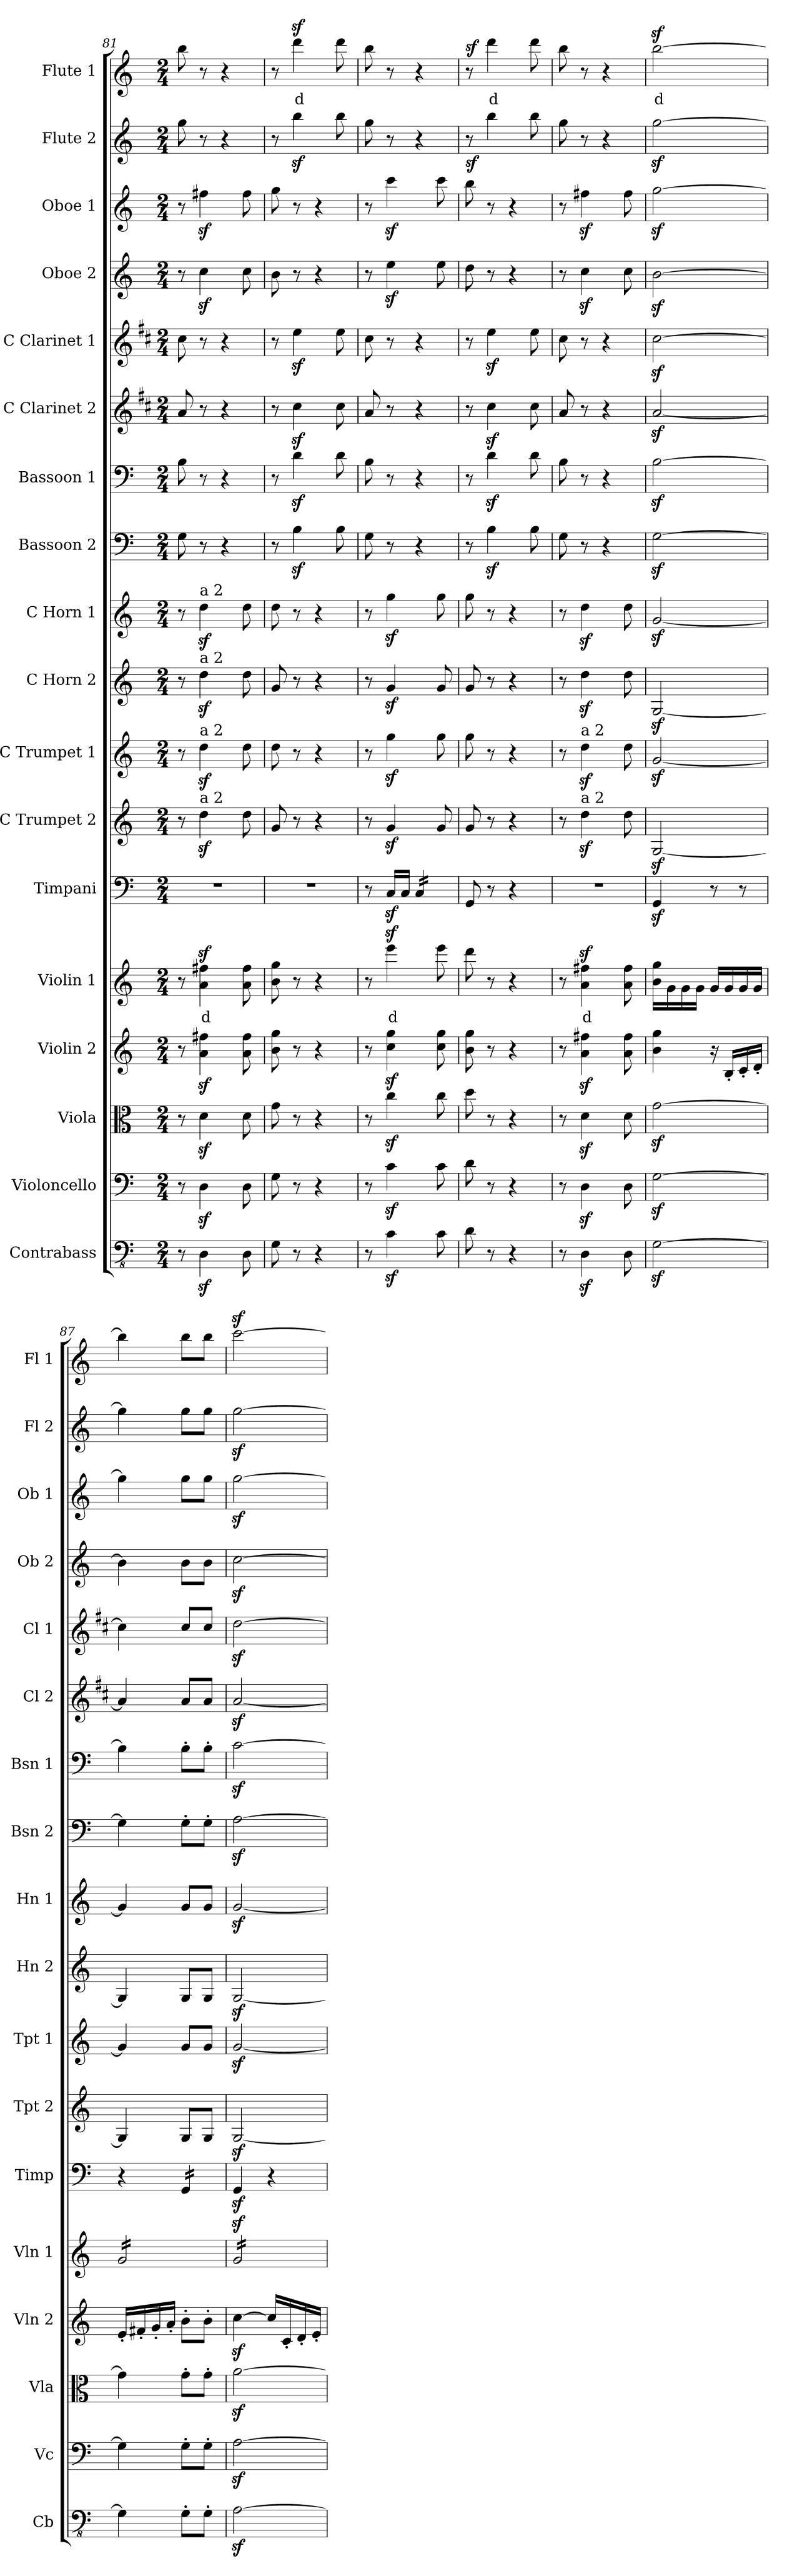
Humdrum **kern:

**kern	**kern	**kern	**kern	**kern	**text	**kern	**kern	**kern	**kern	**kern	**kern	**kern	**kern	**kern	**kern	**kern	**kern	**dynam	**kern	**text	**dynam
*part18	*part17	*part16	*part15	*part14	*part14	*part13	*part12	*part11	*part10	*part9	*part8	*part7	*part6	*part5	*part4	*part3	*part2	*part2	*part1	*part1	*part1
*staff18	*staff17	*staff16	*staff15	*staff14	*staff14	*staff13	*staff12	*staff11	*staff10	*staff9	*staff8	*staff7	*staff6	*staff5	*staff4	*staff3	*staff2	*staff2	*staff1	*staff1	*staff1
*I"Contrabass	*I"Violoncello	*I"Viola	*I"Violin 2	*I"Violin 1	*	*I"Timpani	*I"C Trumpet 2	*I"C Trumpet 1	*I"C Horn 2	*I"C Horn 1	*I"Bassoon 2	*I"Bassoon 1	*I"C Clarinet 2	*I"C Clarinet 1	*I"Oboe 2	*I"Oboe 1	*I"Flute 2	*	*I"Flute 1	*	*
*I'Cb	*I'Vc	*I'Vla	*I'Vln 2	*I'Vln 1	*	*I'Timp	*I'Tpt 2	*I'Tpt 1	*I'Hn 2	*I'Hn 1	*I'Bsn 2	*I'Bsn 1	*I'Cl 2	*I'Cl 1	*I'Ob 2	*I'Ob 1	*I'Fl 2	*	*I'Fl 1	*	*
*clefFv4	*clefF4	*clefC3	*clefG2	*clefG2	*	*clefF4	*clefG2	*clefG2	*clefG2	*clefG2	*clefF4	*clefF4	*clefG2	*clefG2	*clefG2	*clefG2	*clefG2	*	*clefG2	*	*
*	*	*	*	*	*	*	*	*	*ITrd7c12	*ITrd7c12	*	*	*ITrd1c2	*ITrd1c2	*	*	*	*	*	*	*
*k[]	*k[]	*k[]	*k[]	*k[]	*	*k[]	*k[]	*k[]	*k[]	*k[]	*k[]	*k[]	*k[]	*k[]	*k[]	*k[]	*k[]	*	*k[]	*	*
*M2/4	*M2/4	*M2/4	*M2/4	*M2/4	*	*M2/4	*M2/4	*M2/4	*M2/4	*M2/4	*M2/4	*M2/4	*M2/4	*M2/4	*M2/4	*M2/4	*M2/4	*	*M2/4	*	*
=81	=81	=81	=81	=81	=81	=81	=81	=81	=81	=81	=81	=81	=81	=81	=81	=81	=81	=81	=81	=81	=81
8r	8r	8r	8r	8r	.	2r	8r	8r	8r	8r	8G\	8B\	8g/	8b\	8r	8r	8gg\	.	8bb\	.	.
!	!	!	!	!	!	!	!	!	!	!LO:TX:a:t=a 2	!	!	!	!	!	!	!	!	!	!	!
!	!	!	!	!	!	!	!	!	!LO:TX:a:t=a 2	!	!	!	!	!	!	!	!	!	!	!	!
!	!	!	!	!	!	!	!	!LO:TX:a:t=a 2	!	!	!	!	!	!	!	!	!	!	!	!	!
!	!	!	!	!	!	!	!LO:TX:a:t=a 2	!	!	!	!	!	!	!	!	!	!	!	!	!	!
!	!	!	!	!	!LO:LY:b:color=#FF0000	!	!	!	!	!	!	!	!	!	!	!	!	!	!	!	!
4DDz<\	4Dz<\	4dz<\	4a\z< 4ff#X\z<	4a\z< 4ff#X\z<	d	.	4ddz<\	4ddz<\	4dz<\	4dz<\	8r	8r	8r	8r	4ccz<\	4ff#Xz<\	8r	.	8r	.	.
.	.	.	.	.	.	.	.	.	.	.	4r	4r	4r	4r	.	.	4r	.	4r	.	.
8DD\	8D\	8d\	8a\ 8ff#\	8a\ 8ff#\	.	.	8dd\	8dd\	8d\	8d\	.	.	.	.	8cc\	8ff#\	.	.	.	.	.
=82	=82	=82	=82	=82	=82	=82	=82	=82	=82	=82	=82	=82	=82	=82	=82	=82	=82	=82	=82	=82	=82
8GG\	8G\	8g\	8b\ 8gg\	8b\ 8gg\	.	2r	8g/	8dd\	8G/	8d\	8r	8r	8r	8r	8b\	8gg\	8r	.	8r	.	.
!	!	!	!	!	!	!	!	!	!	!	!	!	!	!	!	!	!	!	!	!LO:LY:b:color=#FF0000	!
8r	8r	8r	8r	8r	.	.	8r	8r	8r	8r	4Bz<\	4dz<\	4bz<\	4ddz<\	8r	8r	4bbz<\	.	4dddz<\	d	.
4r	4r	4r	4r	4r	.	.	4r	4r	4r	4r	.	.	.	.	4r	4r	.	.	.	.	.
.	.	.	.	.	.	.	.	.	.	.	8B\	8d\	8b\	8dd\	.	.	8bb\	.	8ddd\	.	.
=83	=83	=83	=83	=83	=83	=83	=83	=83	=83	=83	=83	=83	=83	=83	=83	=83	=83	=83	=83	=83	=83
8r	8r	8r	8r	8r	.	8r	8r	8r	8r	8r	8G\	8B\	8g/	8b\	8r	8r	8gg\	.	8bb\	.	.
!	!	!	!	!	!LO:LY:b:color=#FF0000	!	!	!	!	!	!	!	!	!	!	!	!	!	!	!	!
4Cz<\	4cz<\	4ccz<\	4cc\z< 4gg\z<	4eeez<\	d	16Cz</LL	4gz</	4ggz<\	4Gz</	4gz<\	8r	8r	8r	8r	4eez<\	4cccz<\	8r	.	8r	.	.
.	.	.	.	.	.	16C/JJ	.	.	.	.	.	.	.	.	.	.	.	.	.	.	.
*	*	*	*	*	*	*tremolo	*	*	*	*	*	*	*	*	*	*	*	*	*	*	*
.	.	.	.	.	.	16C/LL	.	.	.	.	4r	4r	4r	4r	.	.	4r	.	4r	.	.
.	.	.	.	.	.	16C/	.	.	.	.	.	.	.	.	.	.	.	.	.	.	.
8C\	8c\	8cc\	8cc\ 8gg\	8eee\	.	16C/	8g/	8gg\	8G/	8g\	.	.	.	.	8ee\	8ccc\	.	.	.	.	.
.	.	.	.	.	.	16C/JJ	.	.	.	.	.	.	.	.	.	.	.	.	.	.	.
*	*	*	*	*	*	*Xtremolo	*	*	*	*	*	*	*	*	*	*	*	*	*	*	*
=84	=84	=84	=84	=84	=84	=84	=84	=84	=84	=84	=84	=84	=84	=84	=84	=84	=84	=84	=84	=84	=84
!	!	!	!	!	!	!	!	!	!	!	!	!	!	!	!	!	!	!LO:DY:b	!	!	!LO:DY:b
8D\	8d\	8dd\	8b\ 8gg\	8ddd\	.	8GG/	8g/	8gg\	8G/	8g\	8r	8r	8r	8r	8dd\	8bb\	8r	sf	8r	.	sf
!	!	!	!	!	!	!	!	!	!	!	!	!	!	!	!	!	!	!	!	!LO:LY:b:color=#FF0000	!
8r	8r	8r	8r	8r	.	8r	8r	8r	8r	8r	4Bz<\	4dz<\	4bz<\	4ddz<\	8r	8r	4bb\	.	4ddd\	d	.
4r	4r	4r	4r	4r	.	4r	4r	4r	4r	4r	.	.	.	.	4r	4r	.	.	.	.	.
.	.	.	.	.	.	.	.	.	.	.	8B\	8d\	8b\	8dd\	.	.	8bb\	.	8ddd\	.	.
=85	=85	=85	=85	=85	=85	=85	=85	=85	=85	=85	=85	=85	=85	=85	=85	=85	=85	=85	=85	=85	=85
8r	8r	8r	8r	8r	.	2r	8r	8r	8r	8r	8G\	8B\	8g/	8b\	8r	8r	8gg\	.	8bb\	.	.
!	!	!	!	!	!	!	!	!LO:TX:a:t=a 2	!	!	!	!	!	!	!	!	!	!	!	!	!
!	!	!	!	!	!	!	!LO:TX:a:t=a 2	!	!	!	!	!	!	!	!	!	!	!	!	!	!
!	!	!	!	!	!LO:LY:b:color=#FF0000	!	!	!	!	!	!	!	!	!	!	!	!	!	!	!	!
4DDz<\	4Dz<\	4dz<\	4a\z< 4ff#X\z<	4a\z< 4ff#X\z<	d	.	4ddz<\	4ddz<\	4dz<\	4dz<\	8r	8r	8r	8r	4ccz<\	4ff#Xz<\	8r	.	8r	.	.
.	.	.	.	.	.	.	.	.	.	.	4r	4r	4r	4r	.	.	4r	.	4r	.	.
8DD\	8D\	8d\	8a\ 8ff#\	8a\ 8ff#\	.	.	8dd\	8dd\	8d\	8d\	.	.	.	.	8cc\	8ff#\	.	.	.	.	.
=86	=86	=86	=86	=86	=86	=86	=86	=86	=86	=86	=86	=86	=86	=86	=86	=86	=86	=86	=86	=86	=86
!	!	!	!	!	!	!	!	!	!	!	!	!	!	!	!	!	!	!	!	!LO:LY:b:color=#FF0000	!
[2GGz<\	[2Gz<\	[2gz<\	4b\ 4gg\	16b\ 16gg\LL	.	4GGz</	[2Gz</	[2gz</	[2GGz</	[2Gz</	[2Gz<\	[2Bz<\	[2gz</	[2bz<\	[2bz<\	[2ggz<\	[2ggz<\	.	[2bbz<\	d	.
.	.	.	.	16g\	.	.	.	.	.	.	.	.	.	.	.	.	.	.	.	.	.
.	.	.	.	16g\	.	.	.	.	.	.	.	.	.	.	.	.	.	.	.	.	.
.	.	.	.	16g\JJ	.	.	.	.	.	.	.	.	.	.	.	.	.	.	.	.	.
.	.	.	16r	16g/LL	.	8r	.	.	.	.	.	.	.	.	.	.	.	.	.	.	.
.	.	.	16B'/LL	16g/	.	.	.	.	.	.	.	.	.	.	.	.	.	.	.	.	.
.	.	.	16c'/	16g/	.	8r	.	.	.	.	.	.	.	.	.	.	.	.	.	.	.
.	.	.	16d'/JJ	16g/JJ	.	.	.	.	.	.	.	.	.	.	.	.	.	.	.	.	.
=87	=87	=87	=87	=87	=87	=87	=87	=87	=87	=87	=87	=87	=87	=87	=87	=87	=87	=87	=87	=87	=87
*	*	*	*	*tremolo	*	*	*	*	*	*	*	*	*	*	*	*	*	*	*	*	*
4GG\]	4G\]	4g\]	16e'/LL	16g/LL	.	4r	4G/]	4g/]	4GG/]	4G/]	4G\]	4B\]	4g/]	4b\]	4b\]	4gg\]	4gg\]	.	4bb\]	.	.
.	.	.	16f#X'/	16g/	.	.	.	.	.	.	.	.	.	.	.	.	.	.	.	.	.
.	.	.	16g'/	16g/	.	.	.	.	.	.	.	.	.	.	.	.	.	.	.	.	.
.	.	.	16a'/JJ	16g/	.	.	.	.	.	.	.	.	.	.	.	.	.	.	.	.	.
*	*	*	*	*	*	*tremolo	*	*	*	*	*	*	*	*	*	*	*	*	*	*	*
8GG'\L	8G'\L	8g'\L	8b'\L	16g/	.	16GG/LL	8G/L	8g/L	8GG/L	8G/L	8G'\L	8B'\L	8g/L	8b/L	8b\L	8gg\L	8gg\L	.	8bb\L	.	.
.	.	.	.	16g/	.	16GG/	.	.	.	.	.	.	.	.	.	.	.	.	.	.	.
8GG'\J	8G'\J	8g'\J	8b'\J	16g/	.	16GG/	8G/J	8g/J	8GG/J	8G/J	8G'\J	8B'\J	8g/J	8b/J	8b\J	8gg\J	8gg\J	.	8bb\J	.	.
.	.	.	.	16g/JJ	.	16GG/JJ	.	.	.	.	.	.	.	.	.	.	.	.	.	.	.
*	*	*	*	*	*	*Xtremolo	*	*	*	*	*	*	*	*	*	*	*	*	*	*	*
=88	=88	=88	=88	=88	=88	=88	=88	=88	=88	=88	=88	=88	=88	=88	=88	=88	=88	=88	=88	=88	=88
[2AAz<\	[2Az<\	[2az<\	[4ccz<\	16gz</LL	.	4GGz</	[2Gz</	[2gz</	[2GGz</	[2Gz</	[2Az<\	[2cz<\	[2gz</	[2ccz<\	[2ccz<\	[2ggz<\	[2ggz<\	.	[2cccz<\	.	.
.	.	.	.	16gz</	.	.	.	.	.	.	.	.	.	.	.	.	.	.	.	.	.
.	.	.	.	16gz</	.	.	.	.	.	.	.	.	.	.	.	.	.	.	.	.	.
.	.	.	.	16gz</	.	.	.	.	.	.	.	.	.	.	.	.	.	.	.	.	.
.	.	.	16cc/LL]	16gz</	.	4r	.	.	.	.	.	.	.	.	.	.	.	.	.	.	.
.	.	.	16c'/	16gz</	.	.	.	.	.	.	.	.	.	.	.	.	.	.	.	.	.
.	.	.	16d'/	16gz</	.	.	.	.	.	.	.	.	.	.	.	.	.	.	.	.	.
.	.	.	16e'/JJ	16gz</JJ	.	.	.	.	.	.	.	.	.	.	.	.	.	.	.	.	.
*	*	*	*	*Xtremolo	*	*	*	*	*	*	*	*	*	*	*	*	*	*	*	*	*
=	=	=	=	=	=	=	=	=	=	=	=	=	=	=	=	=	=	=	=	=	=
*-	*-	*-	*-	*-	*-	*-	*-	*-	*-	*-	*-	*-	*-	*-	*-	*-	*-	*-	*-	*-	*-
